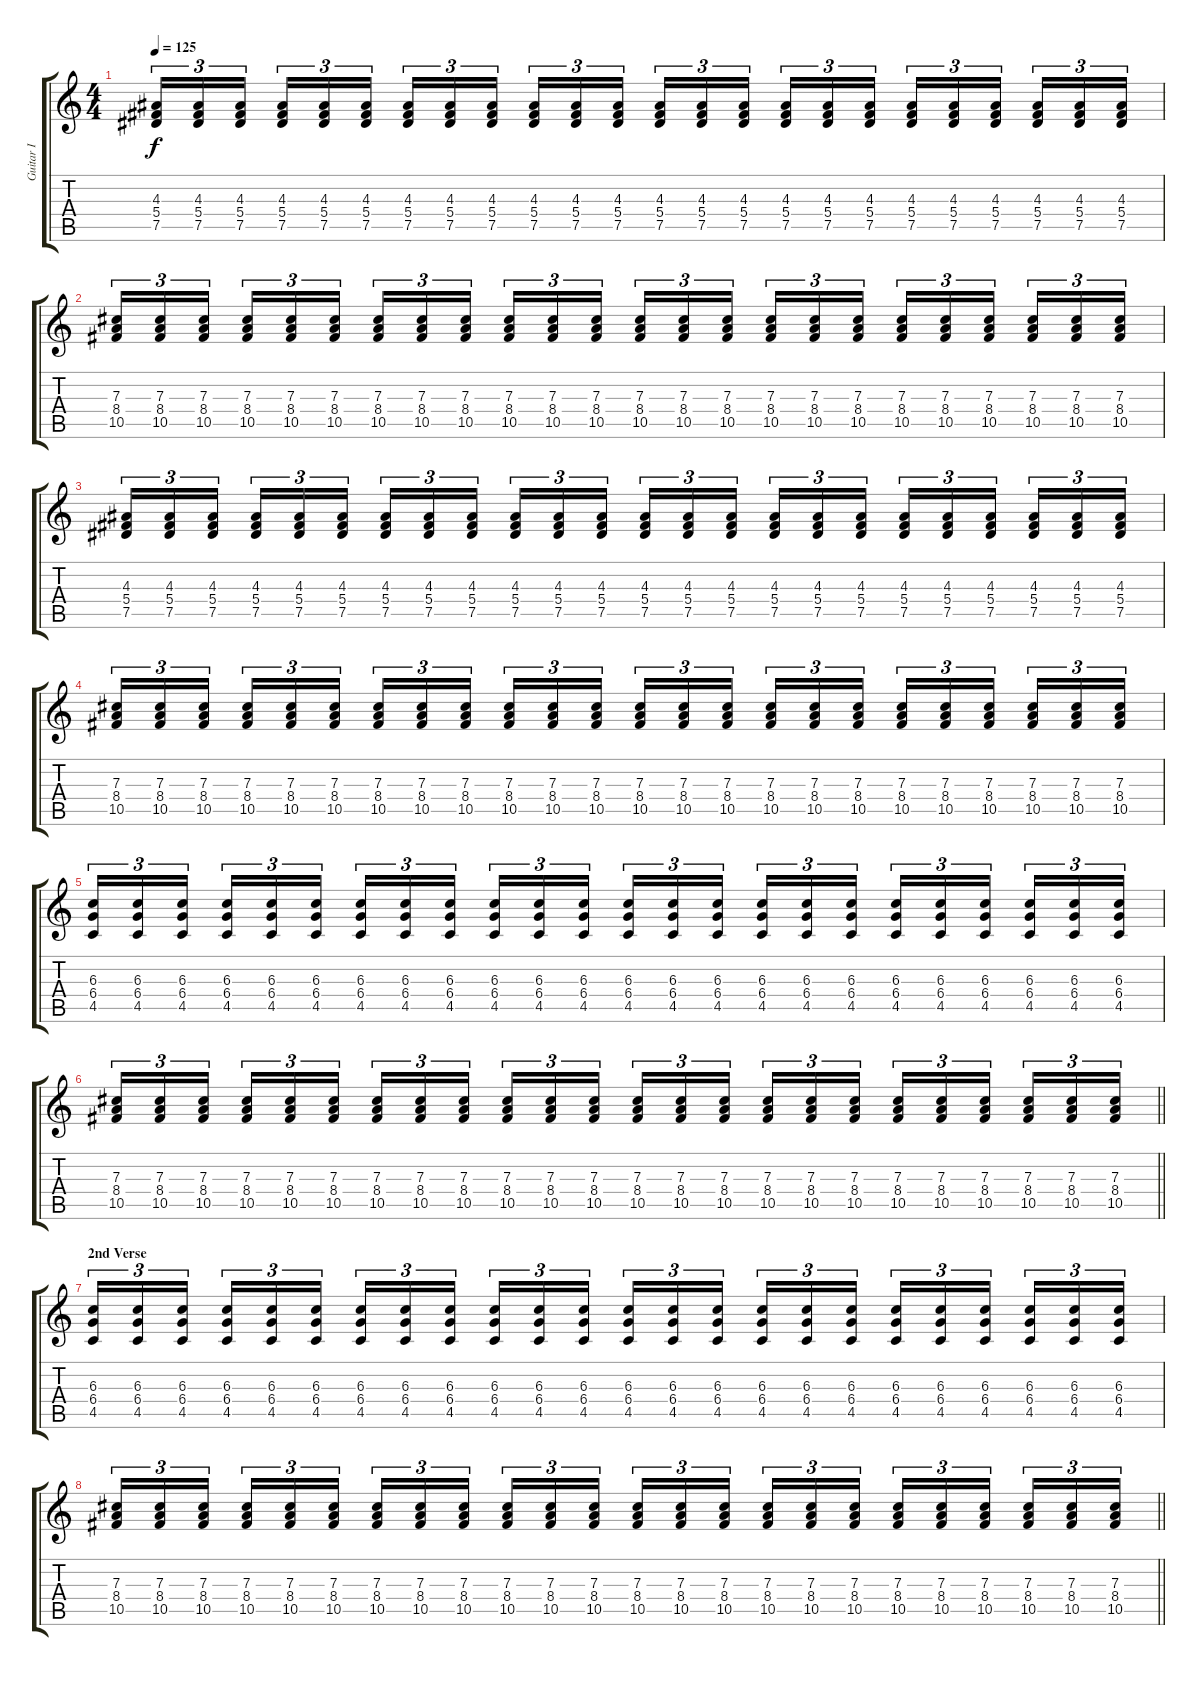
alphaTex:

\track ("Guitar I" "Guitar I") {instrument distortionguitar}
\staff {score tabs}
\tuning (Eb4 Bb3 Gb3 Db3 Ab2 Eb2) {hide}
\ts (4 4)
\tempo 125
\clef g2
\ks c
(4.3 5.4 7.5).16{tu (3 2) dy f} (4.3 5.4 7.5).16{tu (3 2)} (4.3 5.4 7.5).16{tu (3 2) beam splitsecondary} (4.3 5.4 7.5).16{tu (3 2)} (4.3 5.4 7.5).16{tu (3 2)} (4.3 5.4 7.5).16{tu (3 2)} (4.3 5.4 7.5).16{tu (3 2)} (4.3 5.4 7.5).16{tu (3 2)} (4.3 5.4 7.5).16{tu (3 2) beam splitsecondary} (4.3 5.4 7.5).16{tu (3 2)} (4.3 5.4 7.5).16{tu (3 2)} (4.3 5.4 7.5).16{tu (3 2)} (4.3 5.4 7.5).16{tu (3 2)} (4.3 5.4 7.5).16{tu (3 2)} (4.3 5.4 7.5).16{tu (3 2) beam splitsecondary} (4.3 5.4 7.5).16{tu (3 2)} (4.3 5.4 7.5).16{tu (3 2)} (4.3 5.4 7.5).16{tu (3 2)} (4.3 5.4 7.5).16{tu (3 2)} (4.3 5.4 7.5).16{tu (3 2)} (4.3 5.4 7.5).16{tu (3 2) beam splitsecondary} (4.3 5.4 7.5).16{tu (3 2)} (4.3 5.4 7.5).16{tu (3 2)} (4.3 5.4 7.5).16{tu (3 2)} |
(7.3 8.4 10.5).16{tu (3 2)} (7.3 8.4 10.5).16{tu (3 2)} (7.3 8.4 10.5).16{tu (3 2) beam splitsecondary} (7.3 8.4 10.5).16{tu (3 2)} (7.3 8.4 10.5).16{tu (3 2)} (7.3 8.4 10.5).16{tu (3 2)} (7.3 8.4 10.5).16{tu (3 2)} (7.3 8.4 10.5).16{tu (3 2)} (7.3 8.4 10.5).16{tu (3 2) beam splitsecondary} (7.3 8.4 10.5).16{tu (3 2)} (7.3 8.4 10.5).16{tu (3 2)} (7.3 8.4 10.5).16{tu (3 2)} (7.3 8.4 10.5).16{tu (3 2)} (7.3 8.4 10.5).16{tu (3 2)} (7.3 8.4 10.5).16{tu (3 2) beam splitsecondary} (7.3 8.4 10.5).16{tu (3 2)} (7.3 8.4 10.5).16{tu (3 2)} (7.3 8.4 10.5).16{tu (3 2)} (7.3 8.4 10.5).16{tu (3 2)} (7.3 8.4 10.5).16{tu (3 2)} (7.3 8.4 10.5).16{tu (3 2) beam splitsecondary} (7.3 8.4 10.5).16{tu (3 2)} (7.3 8.4 10.5).16{tu (3 2)} (7.3 8.4 10.5).16{tu (3 2)} |
(4.3 5.4 7.5).16{tu (3 2)} (4.3 5.4 7.5).16{tu (3 2)} (4.3 5.4 7.5).16{tu (3 2) beam splitsecondary} (4.3 5.4 7.5).16{tu (3 2)} (4.3 5.4 7.5).16{tu (3 2)} (4.3 5.4 7.5).16{tu (3 2)} (4.3 5.4 7.5).16{tu (3 2)} (4.3 5.4 7.5).16{tu (3 2)} (4.3 5.4 7.5).16{tu (3 2) beam splitsecondary} (4.3 5.4 7.5).16{tu (3 2)} (4.3 5.4 7.5).16{tu (3 2)} (4.3 5.4 7.5).16{tu (3 2)} (4.3 5.4 7.5).16{tu (3 2)} (4.3 5.4 7.5).16{tu (3 2)} (4.3 5.4 7.5).16{tu (3 2) beam splitsecondary} (4.3 5.4 7.5).16{tu (3 2)} (4.3 5.4 7.5).16{tu (3 2)} (4.3 5.4 7.5).16{tu (3 2)} (4.3 5.4 7.5).16{tu (3 2)} (4.3 5.4 7.5).16{tu (3 2)} (4.3 5.4 7.5).16{tu (3 2) beam splitsecondary} (4.3 5.4 7.5).16{tu (3 2)} (4.3 5.4 7.5).16{tu (3 2)} (4.3 5.4 7.5).16{tu (3 2)} |
(7.3 8.4 10.5).16{tu (3 2)} (7.3 8.4 10.5).16{tu (3 2)} (7.3 8.4 10.5).16{tu (3 2) beam splitsecondary} (7.3 8.4 10.5).16{tu (3 2)} (7.3 8.4 10.5).16{tu (3 2)} (7.3 8.4 10.5).16{tu (3 2)} (7.3 8.4 10.5).16{tu (3 2)} (7.3 8.4 10.5).16{tu (3 2)} (7.3 8.4 10.5).16{tu (3 2) beam splitsecondary} (7.3 8.4 10.5).16{tu (3 2)} (7.3 8.4 10.5).16{tu (3 2)} (7.3 8.4 10.5).16{tu (3 2)} (7.3 8.4 10.5).16{tu (3 2)} (7.3 8.4 10.5).16{tu (3 2)} (7.3 8.4 10.5).16{tu (3 2) beam splitsecondary} (7.3 8.4 10.5).16{tu (3 2)} (7.3 8.4 10.5).16{tu (3 2)} (7.3 8.4 10.5).16{tu (3 2)} (7.3 8.4 10.5).16{tu (3 2)} (7.3 8.4 10.5).16{tu (3 2)} (7.3 8.4 10.5).16{tu (3 2) beam splitsecondary} (7.3 8.4 10.5).16{tu (3 2)} (7.3 8.4 10.5).16{tu (3 2)} (7.3 8.4 10.5).16{tu (3 2)} |
(6.3 6.4 4.5).16{tu (3 2)} (6.3 6.4 4.5).16{tu (3 2)} (6.3 6.4 4.5).16{tu (3 2) beam splitsecondary} (6.3 6.4 4.5).16{tu (3 2)} (6.3 6.4 4.5).16{tu (3 2)} (6.3 6.4 4.5).16{tu (3 2)} (6.3 6.4 4.5).16{tu (3 2)} (6.3 6.4 4.5).16{tu (3 2)} (6.3 6.4 4.5).16{tu (3 2) beam splitsecondary} (6.3 6.4 4.5).16{tu (3 2)} (6.3 6.4 4.5).16{tu (3 2)} (6.3 6.4 4.5).16{tu (3 2)} (6.3 6.4 4.5).16{tu (3 2)} (6.3 6.4 4.5).16{tu (3 2)} (6.3 6.4 4.5).16{tu (3 2) beam splitsecondary} (6.3 6.4 4.5).16{tu (3 2)} (6.3 6.4 4.5).16{tu (3 2)} (6.3 6.4 4.5).16{tu (3 2)} (6.3 6.4 4.5).16{tu (3 2)} (6.3 6.4 4.5).16{tu (3 2)} (6.3 6.4 4.5).16{tu (3 2) beam splitsecondary} (6.3 6.4 4.5).16{tu (3 2)} (6.3 6.4 4.5).16{tu (3 2)} (6.3 6.4 4.5).16{tu (3 2)} |
\barLineRight lightlight
(7.3 8.4 10.5).16{tu (3 2)} (7.3 8.4 10.5).16{tu (3 2)} (7.3 8.4 10.5).16{tu (3 2) beam splitsecondary} (7.3 8.4 10.5).16{tu (3 2)} (7.3 8.4 10.5).16{tu (3 2)} (7.3 8.4 10.5).16{tu (3 2)} (7.3 8.4 10.5).16{tu (3 2)} (7.3 8.4 10.5).16{tu (3 2)} (7.3 8.4 10.5).16{tu (3 2) beam splitsecondary} (7.3 8.4 10.5).16{tu (3 2)} (7.3 8.4 10.5).16{tu (3 2)} (7.3 8.4 10.5).16{tu (3 2)} (7.3 8.4 10.5).16{tu (3 2)} (7.3 8.4 10.5).16{tu (3 2)} (7.3 8.4 10.5).16{tu (3 2) beam splitsecondary} (7.3 8.4 10.5).16{tu (3 2)} (7.3 8.4 10.5).16{tu (3 2)} (7.3 8.4 10.5).16{tu (3 2)} (7.3 8.4 10.5).16{tu (3 2)} (7.3 8.4 10.5).16{tu (3 2)} (7.3 8.4 10.5).16{tu (3 2) beam splitsecondary} (7.3 8.4 10.5).16{tu (3 2)} (7.3 8.4 10.5).16{tu (3 2)} (7.3 8.4 10.5).16{tu (3 2)} |
\section ("" "2nd Verse")
(6.3 6.4 4.5).16{tu (3 2)} (6.3 6.4 4.5).16{tu (3 2)} (6.3 6.4 4.5).16{tu (3 2) beam splitsecondary} (6.3 6.4 4.5).16{tu (3 2)} (6.3 6.4 4.5).16{tu (3 2)} (6.3 6.4 4.5).16{tu (3 2)} (6.3 6.4 4.5).16{tu (3 2)} (6.3 6.4 4.5).16{tu (3 2)} (6.3 6.4 4.5).16{tu (3 2) beam splitsecondary} (6.3 6.4 4.5).16{tu (3 2)} (6.3 6.4 4.5).16{tu (3 2)} (6.3 6.4 4.5).16{tu (3 2)} (6.3 6.4 4.5).16{tu (3 2)} (6.3 6.4 4.5).16{tu (3 2)} (6.3 6.4 4.5).16{tu (3 2) beam splitsecondary} (6.3 6.4 4.5).16{tu (3 2)} (6.3 6.4 4.5).16{tu (3 2)} (6.3 6.4 4.5).16{tu (3 2)} (6.3 6.4 4.5).16{tu (3 2)} (6.3 6.4 4.5).16{tu (3 2)} (6.3 6.4 4.5).16{tu (3 2) beam splitsecondary} (6.3 6.4 4.5).16{tu (3 2)} (6.3 6.4 4.5).16{tu (3 2)} (6.3 6.4 4.5).16{tu (3 2)} |
\barLineRight lightlight
(7.3 8.4 10.5).16{tu (3 2)} (7.3 8.4 10.5).16{tu (3 2)} (7.3 8.4 10.5).16{tu (3 2) beam splitsecondary} (7.3 8.4 10.5).16{tu (3 2)} (7.3 8.4 10.5).16{tu (3 2)} (7.3 8.4 10.5).16{tu (3 2)} (7.3 8.4 10.5).16{tu (3 2)} (7.3 8.4 10.5).16{tu (3 2)} (7.3 8.4 10.5).16{tu (3 2) beam splitsecondary} (7.3 8.4 10.5).16{tu (3 2)} (7.3 8.4 10.5).16{tu (3 2)} (7.3 8.4 10.5).16{tu (3 2)} (7.3 8.4 10.5).16{tu (3 2)} (7.3 8.4 10.5).16{tu (3 2)} (7.3 8.4 10.5).16{tu (3 2) beam splitsecondary} (7.3 8.4 10.5).16{tu (3 2)} (7.3 8.4 10.5).16{tu (3 2)} (7.3 8.4 10.5).16{tu (3 2)} (7.3 8.4 10.5).16{tu (3 2)} (7.3 8.4 10.5).16{tu (3 2)} (7.3 8.4 10.5).16{tu (3 2) beam splitsecondary} (7.3 8.4 10.5).16{tu (3 2)} (7.3 8.4 10.5).16{tu (3 2)} (7.3 8.4 10.5).16{tu (3 2)}
